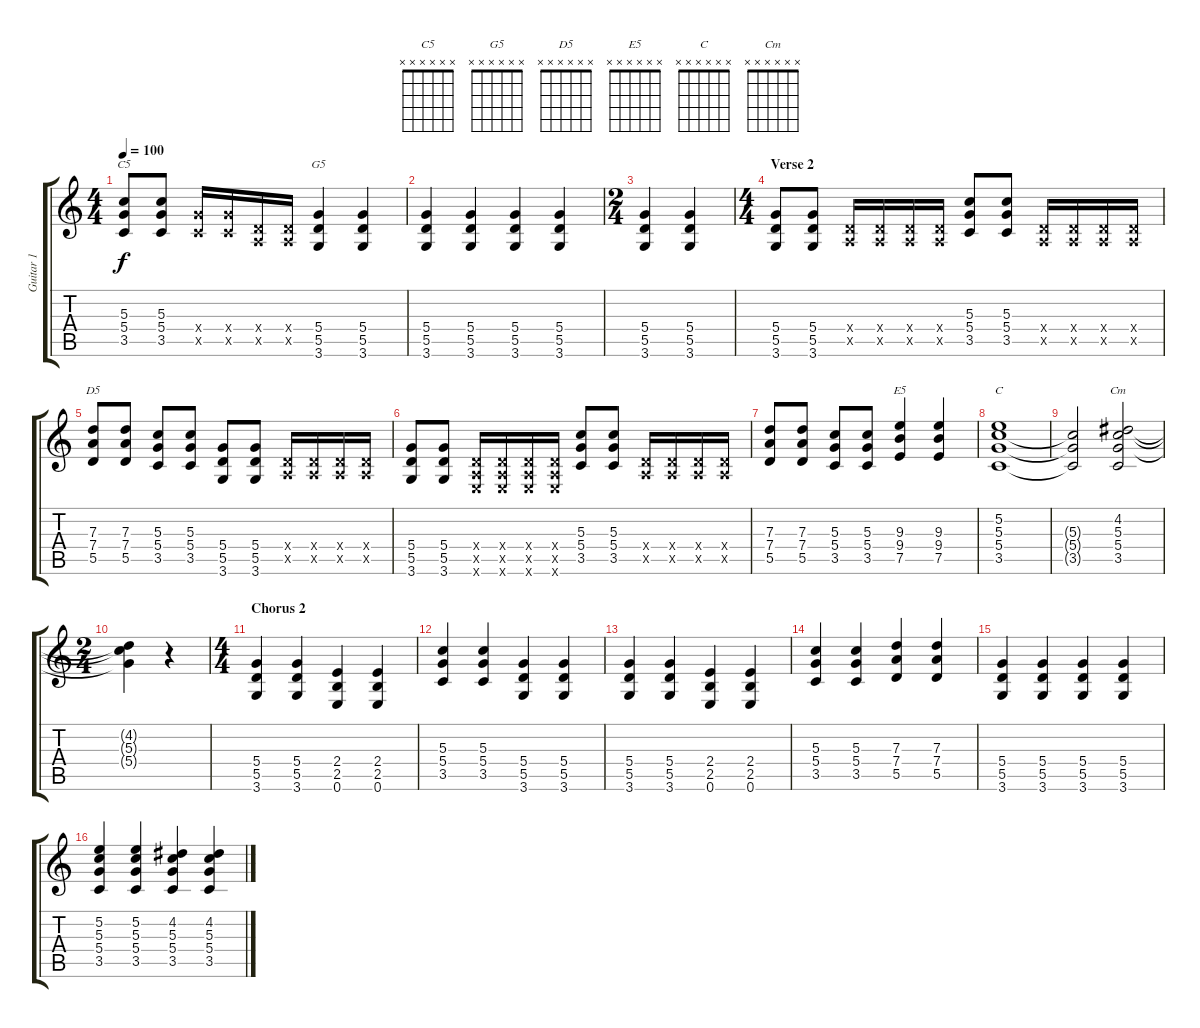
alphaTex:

\track ("Guitar 1" "Guitar 1") {instrument acousticguitarsteel}
\staff {score tabs}
\tuning (E4 B3 G3 D3 A2 E2) {hide}
\chord ("C5" x x x x x x)
\chord ("G5" x x x x x x)
\chord ("D5" x x x x x x)
\chord ("E5" x x x x x x)
\chord ("C" x x x x x x)
\chord ("Cm" x x x x x x)
\ts (4 4)
\tempo 100
\clef g2
\ks c
(5.3 5.4 3.5).8{ch "C5" dy f} (5.3 5.4 3.5).8 (5.4{x} 3.5{x}).16 (5.4{x} 3.5{x}).16 (0.4{x} 0.5{x}).16 (0.4{x} 0.5{x}).16 (5.4 5.5 3.6).4{ch "G5"} (5.4 5.5 3.6).4 |
(5.4 5.5 3.6).4 (5.4 5.5 3.6).4 (5.4 5.5 3.6).4 (5.4 5.5 3.6).4 |
\ts (2 4)
(5.4 5.5 3.6).4 (5.4 5.5 3.6).4 |
\ts (4 4)
\section ("" "Verse 2")
(5.4 5.5 3.6).8 (5.4 5.5 3.6).8 (0.4{x} 0.5{x}).16 (0.4{x} 0.5{x}).16 (0.4{x} 0.5{x}).16 (0.4{x} 0.5{x}).16 (5.3 5.4 3.5).8 (5.3 5.4 3.5).8 (0.4{x} 0.5{x}).16 (0.4{x} 0.5{x}).16 (0.4{x} 0.5{x}).16 (0.4{x} 0.5{x}).16 |
(7.3 7.4 5.5).8{ch "D5"} (7.3 7.4 5.5).8 (5.3 5.4 3.5).8 (5.3 5.4 3.5).8 (5.4 5.5 3.6).8 (5.4 5.5 3.6).8 (0.4{x} 0.5{x}).16 (0.4{x} 0.5{x}).16 (0.4{x} 0.5{x}).16 (0.4{x} 0.5{x}).16 |
(5.4 5.5 3.6).8 (5.4 5.5 3.6).8 (0.4{x} 0.5{x} 0.6{x}).16 (0.4{x} 0.5{x} 0.6{x}).16 (0.4{x} 0.5{x} 0.6{x}).16 (0.4{x} 0.5{x} 0.6{x}).16 (5.3 5.4 3.5).8 (5.3 5.4 3.5).8 (0.4{x} 0.5{x}).16 (0.4{x} 0.5{x}).16 (0.4{x} 0.5{x}).16 (0.4{x} 0.5{x}).16 |
(7.3 7.4 5.5).8 (7.3 7.4 5.5).8 (5.3 5.4 3.5).8 (5.3 5.4 3.5).8 (9.3 9.4 7.5).4{ch "E5"} (9.3 9.4 7.5).4 |
(5.2 5.3 5.4 3.5).1{ch "C"} |
(5.3{t} 5.4{t} 3.5{t}).2 (4.2 5.3 5.4 3.5).2{ch "Cm"} |
\ts (2 4)
(4.2{t} 5.3{t} 5.4{t}).4 r.4 |
\ts (4 4)
\section ("" "Chorus 2")
(5.4 5.5 3.6).4 (5.4 5.5 3.6).4 (2.4 2.5 0.6).4 (2.4 2.5 0.6).4 |
(5.3 5.4 3.5).4 (5.3 5.4 3.5).4 (5.4 5.5 3.6).4 (5.4 5.5 3.6).4 |
(5.4 5.5 3.6).4 (5.4 5.5 3.6).4 (2.4 2.5 0.6).4 (2.4 2.5 0.6).4 |
(5.3 5.4 3.5).4 (5.3 5.4 3.5).4 (7.3 7.4 5.5).4 (7.3 7.4 5.5).4 |
(5.4 5.5 3.6).4 (5.4 5.5 3.6).4 (5.4 5.5 3.6).4 (5.4 5.5 3.6).4 |
(5.2 5.3 5.4 3.5).4 (5.2 5.3 5.4 3.5).4 (4.2 5.3 5.4 3.5).4 (4.2 5.3 5.4 3.5).4
